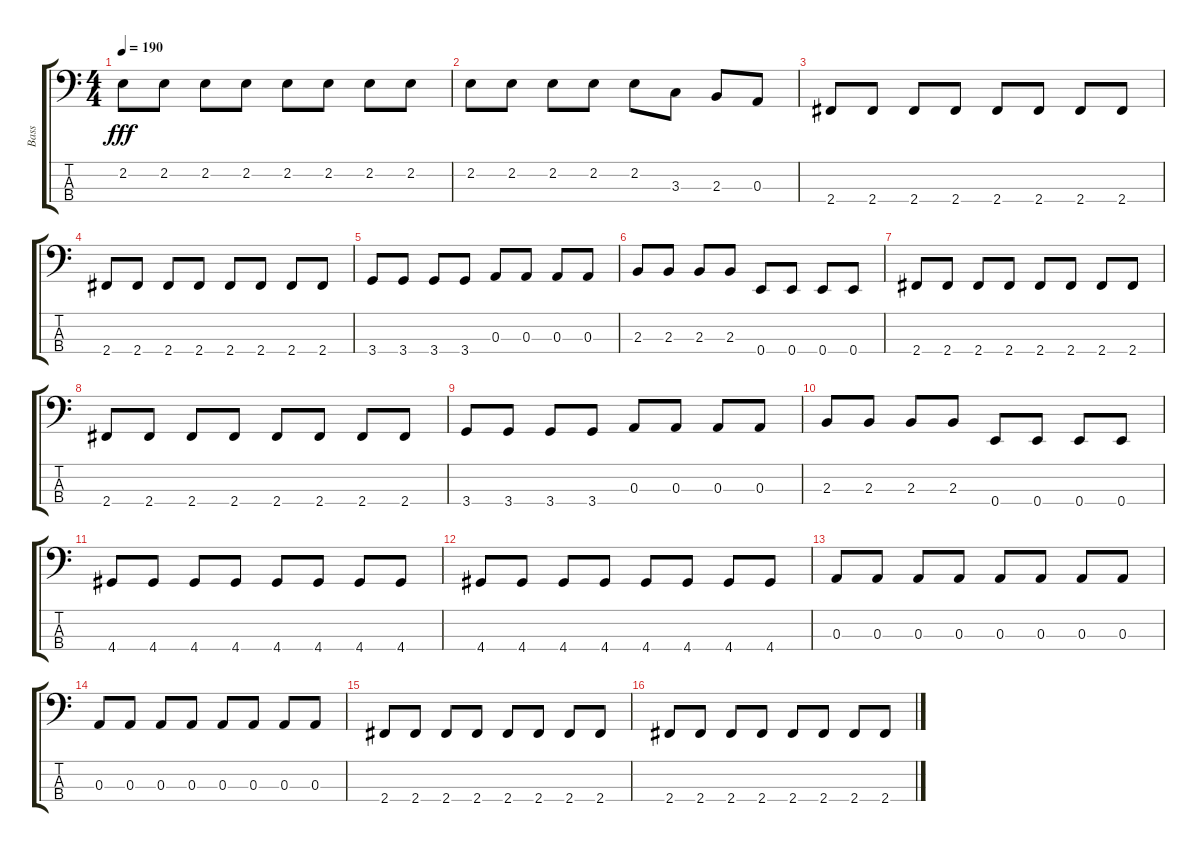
\track ("Bass" "Bass") {instrument fretlessbass}
\staff {score tabs}
\tuning (G2 D2 A1 E1) {hide}
\ts (4 4)
\tempo 190
\clef f4
\ks c
2.2.8{dy fff} 2.2.8 2.2.8 2.2.8 2.2.8 2.2.8 2.2.8 2.2.8 |
2.2.8 2.2.8 2.2.8 2.2.8 2.2.8 3.3.8 2.3.8 0.3.8 |
2.4.8 2.4.8 2.4.8 2.4.8 2.4.8 2.4.8 2.4.8 2.4.8 |
2.4.8 2.4.8 2.4.8 2.4.8 2.4.8 2.4.8 2.4.8 2.4.8 |
3.4.8 3.4.8 3.4.8 3.4.8 0.3.8 0.3.8 0.3.8 0.3.8 |
2.3.8 2.3.8 2.3.8 2.3.8 0.4.8 0.4.8 0.4.8 0.4.8 |
2.4.8 2.4.8 2.4.8 2.4.8 2.4.8 2.4.8 2.4.8 2.4.8 |
2.4.8 2.4.8 2.4.8 2.4.8 2.4.8 2.4.8 2.4.8 2.4.8 |
3.4.8 3.4.8 3.4.8 3.4.8 0.3.8 0.3.8 0.3.8 0.3.8 |
2.3.8 2.3.8 2.3.8 2.3.8 0.4.8 0.4.8 0.4.8 0.4.8 |
4.4.8 4.4.8 4.4.8 4.4.8 4.4.8 4.4.8 4.4.8 4.4.8 |
4.4.8 4.4.8 4.4.8 4.4.8 4.4.8 4.4.8 4.4.8 4.4.8 |
0.3.8 0.3.8 0.3.8 0.3.8 0.3.8 0.3.8 0.3.8 0.3.8 |
0.3.8 0.3.8 0.3.8 0.3.8 0.3.8 0.3.8 0.3.8 0.3.8 |
2.4.8 2.4.8 2.4.8 2.4.8 2.4.8 2.4.8 2.4.8 2.4.8 |
2.4.8 2.4.8 2.4.8 2.4.8 2.4.8 2.4.8 2.4.8 2.4.8
